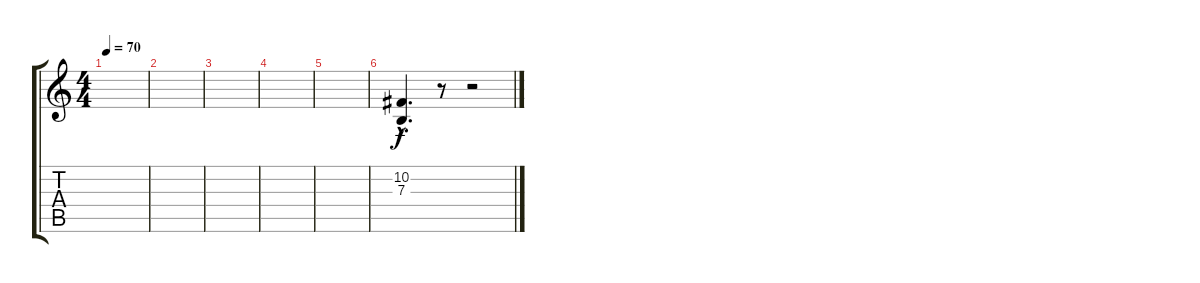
\track "" {instrument stringensemble1}
\staff {score tabs}
\tuning (Db4 Ab3 E3 B2 Gb2 B1) {hide}
\ts (4 4)
\tempo 70
\clef g2
\ks c
|
|
|
|
|
(10.2{hac} 7.3{hac}).4{d} r.8 r.2
